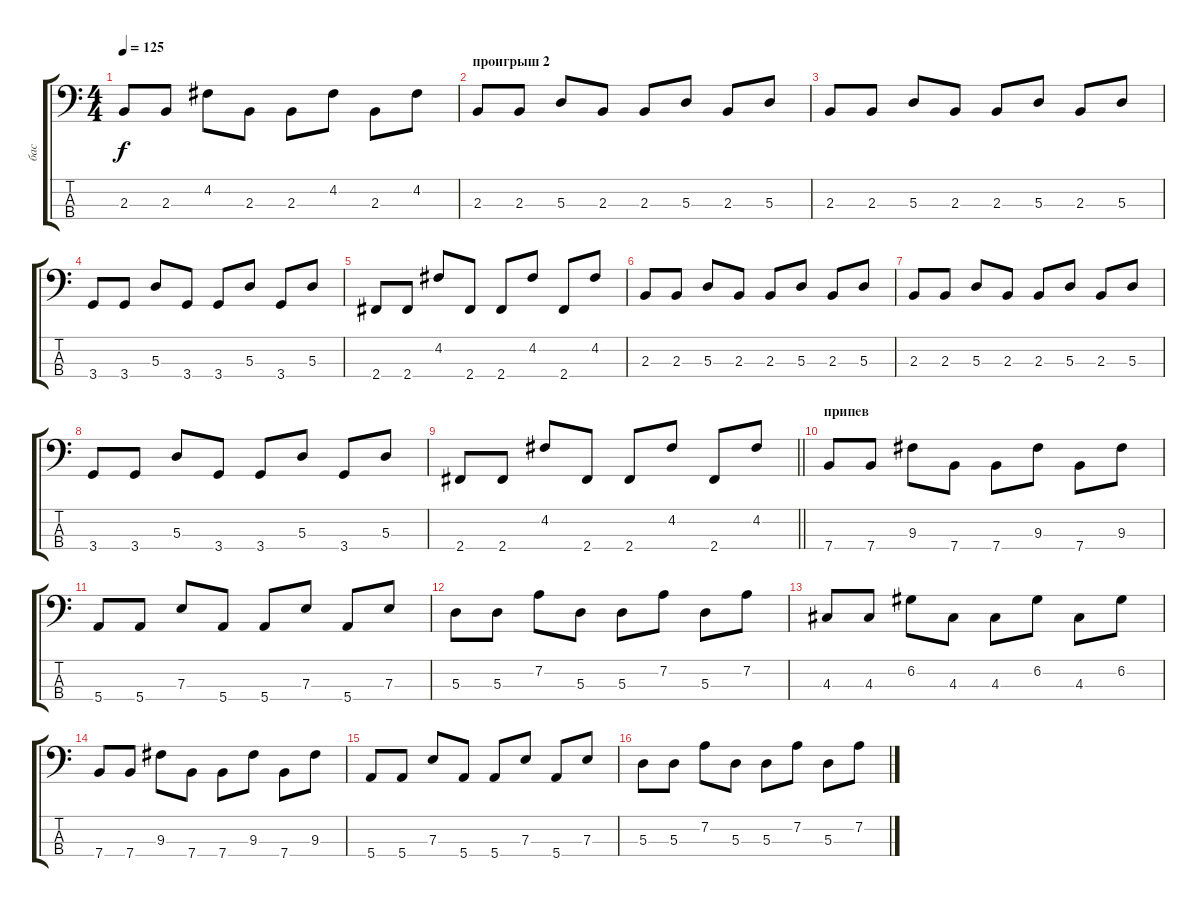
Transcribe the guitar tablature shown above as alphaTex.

\track ("бас" "бас") {instrument synthbass1}
\staff {score tabs}
\tuning (G2 D2 A1 E1) {hide}
\ts (4 4)
\tempo 125
\clef f4
\ks c
2.3.8{dy f} 2.3.8 4.2.8 2.3.8 2.3.8 4.2.8 2.3.8 4.2.8 |
\section ("" "проигрыш 2")
2.3.8 2.3.8 5.3.8 2.3.8 2.3.8 5.3.8 2.3.8 5.3.8 |
2.3.8 2.3.8 5.3.8 2.3.8 2.3.8 5.3.8 2.3.8 5.3.8 |
3.4.8 3.4.8 5.3.8 3.4.8 3.4.8 5.3.8 3.4.8 5.3.8 |
2.4.8 2.4.8 4.2.8 2.4.8 2.4.8 4.2.8 2.4.8 4.2.8 |
2.3.8 2.3.8 5.3.8 2.3.8 2.3.8 5.3.8 2.3.8 5.3.8 |
2.3.8 2.3.8 5.3.8 2.3.8 2.3.8 5.3.8 2.3.8 5.3.8 |
3.4.8 3.4.8 5.3.8 3.4.8 3.4.8 5.3.8 3.4.8 5.3.8 |
\barLineRight lightlight
2.4.8 2.4.8 4.2.8 2.4.8 2.4.8 4.2.8 2.4.8 4.2.8 |
\section ("" "припев")
7.4.8 7.4.8 9.3.8 7.4.8 7.4.8 9.3.8 7.4.8 9.3.8 |
5.4.8 5.4.8 7.3.8 5.4.8 5.4.8 7.3.8 5.4.8 7.3.8 |
5.3.8 5.3.8 7.2.8 5.3.8 5.3.8 7.2.8 5.3.8 7.2.8 |
4.3.8 4.3.8 6.2.8 4.3.8 4.3.8 6.2.8 4.3.8 6.2.8 |
7.4.8 7.4.8 9.3.8 7.4.8 7.4.8 9.3.8 7.4.8 9.3.8 |
5.4.8 5.4.8 7.3.8 5.4.8 5.4.8 7.3.8 5.4.8 7.3.8 |
5.3.8 5.3.8 7.2.8 5.3.8 5.3.8 7.2.8 5.3.8 7.2.8
